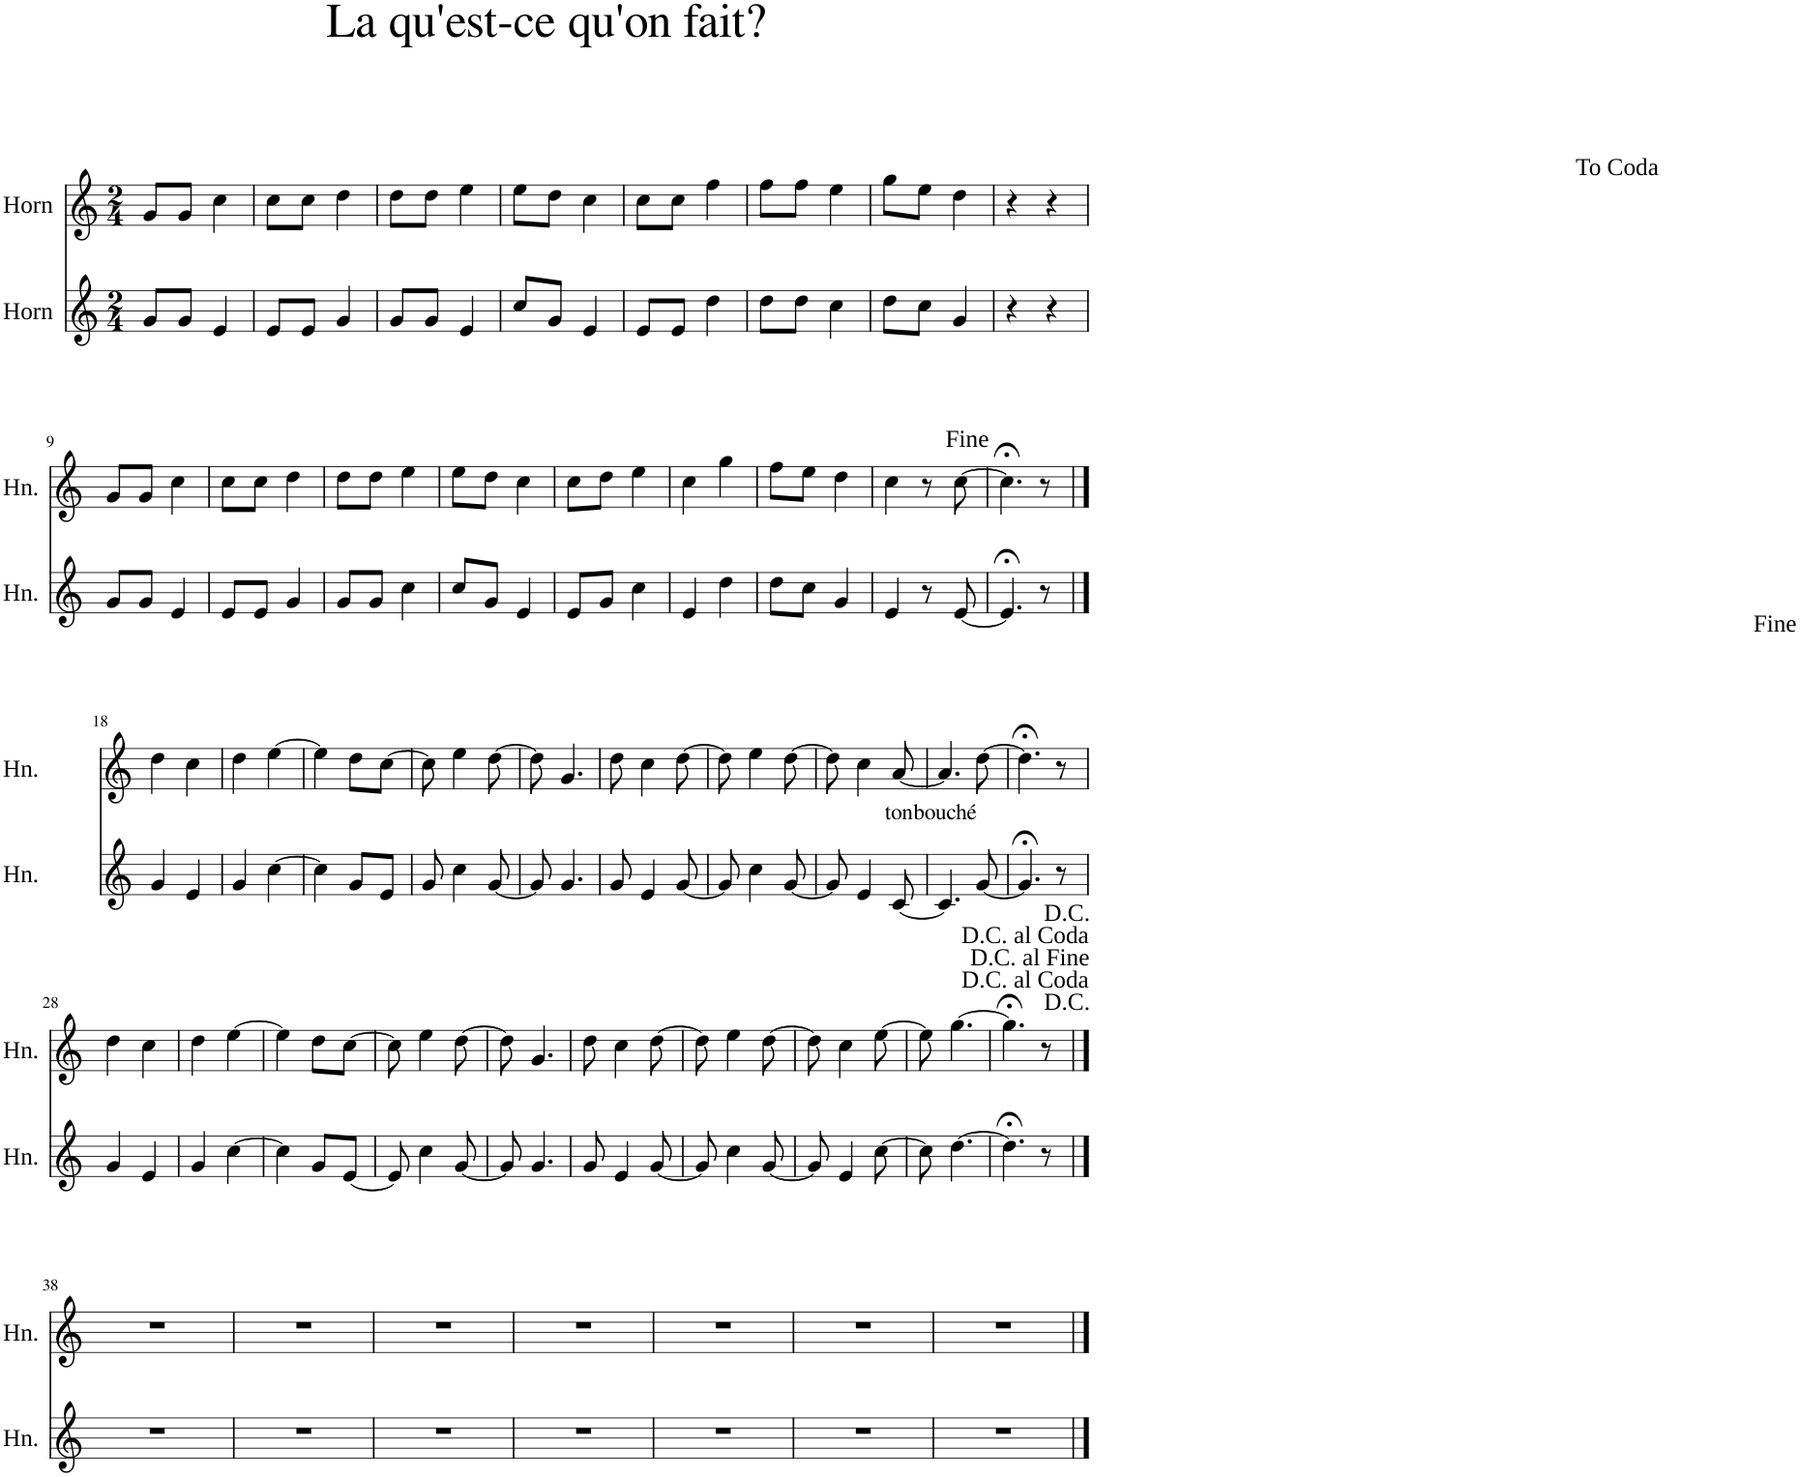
**kern	**kern	**text
*part2	*part1	*part1
*staff2	*staff1	*staff1
*I"Horn	*I"Horn	*
*I'Hn.	*I'Hn.	*
*clefG2	*clefG2	*
*Trd4c7	*Trd4c7	*
*k[]	*k[]	*
*M2/4	*M2/4	*
=1	=1	=1
8g/L	8g/L	.
8g/J	8g/J	.
4e/	4cc\	.
!	!LO:TX:a:t=<font face="Times New Roman"/>To Coda	!
=2	=2	=2
8e/L	8cc\L	.
8e/J	8cc\J	.
4g/	4dd\	.
=3	=3	=3
8g/L	8dd\L	.
8g/J	8dd\J	.
4e/	4ee\	.
=4	=4	=4
8cc/L	8ee\L	.
8g/J	8dd\J	.
4e/	4cc\	.
=5	=5	=5
8e/L	8cc\L	.
8e/J	8cc\J	.
4dd\	4ff\	.
=6	=6	=6
8dd\L	8ff\L	.
8dd\J	8ff\J	.
4cc\	4ee\	.
=7	=7	=7
8dd\L	8gg\L	.
8cc\J	8ee\J	.
4g/	4dd\	.
=8	=8	=8
4r	4r	.
4r	4r	.
!!LO:LB:g=z
=9	=9	=9
8g/L	8g/L	.
8g/J	8g/J	.
4e/	4cc\	.
=10	=10	=10
8e/L	8cc\L	.
8e/J	8cc\J	.
4g/	4dd\	.
=11	=11	=11
8g/L	8dd\L	.
8g/J	8dd\J	.
4cc\	4ee\	.
=12	=12	=12
8cc/L	8ee\L	.
8g/J	8dd\J	.
4e/	4cc\	.
=13	=13	=13
8e/L	8cc\L	.
8g/J	8dd\J	.
4cc\	4ee\	.
=14	=14	=14
4e/	4cc\	.
4dd\	4gg\	.
=15	=15	=15
8dd\L	8ff\L	.
8cc\J	8ee\J	.
4g/	4dd\	.
=16	=16	=16
4e/	4cc\	.
8r	8r	.
[8e/	[8cc\	.
!	!LO:TX:a:t=<font face="Times New Roman"/>Fine	!
=17	=17	=17
4.e;</]	4.cc;<\]	.
8r	8r	.
!!LO:LB:g=z
==18	==18	==18
4g/	4dd\	.
4e/	4cc\	.
=19	=19	=19
4g/	4dd\	.
[4cc\	[4ee\	.
=20	=20	=20
4cc\]	4ee\]	.
8g/L	8dd\L	.
8e/J	[8cc\J	.
=21	=21	=21
8g/	8cc\]	.
4cc\	4ee\	.
[8g/	[8dd\	.
=22	=22	=22
8g/]	8dd\]	.
4.g/	4.g/	.
=23	=23	=23
8g/	8dd\	.
4e/	4cc\	.
[8g/	[8dd\	.
=24	=24	=24
8g/]	8dd\]	.
4cc\	4ee\	.
[8g/	[8dd\	.
=25	=25	=25
8g/]	8dd\]	.
4e/	4cc\	.
!	!	!LO:LY:b
[8c/	[8a/	ton
=26	=26	=26
!	!	!LO:LY:b
4.c/]	4.a/]	bouché
[8g/	[8dd\	.
=27	=27	=27
4.g;</]	4.dd;<\]	.
8r	8r	.
!	!LO:TX:a:t=<font face="Times New Roman"/>Fine	!
!!LO:LB:g=z
=28	=28	=28
4g/	4dd\	.
4e/	4cc\	.
=29	=29	=29
4g/	4dd\	.
[4cc\	[4ee\	.
=30	=30	=30
4cc\]	4ee\]	.
8g/L	8dd\L	.
[8e/J	[8cc\J	.
=31	=31	=31
8e/]	8cc\]	.
4cc\	4ee\	.
[8g/	[8dd\	.
=32	=32	=32
8g/]	8dd\]	.
4.g/	4.g/	.
=33	=33	=33
8g/	8dd\	.
4e/	4cc\	.
[8g/	[8dd\	.
=34	=34	=34
8g/]	8dd\]	.
4cc\	4ee\	.
[8g/	[8dd\	.
=35	=35	=35
8g/]	8dd\]	.
4e/	4cc\	.
[8cc\	[8ee\	.
=36	=36	=36
8cc\]	8ee\]	.
[4.dd\	[4.gg\	.
=37	=37	=37
4.dd;<\]	4.gg;<\]	.
8r	8r	.
!	!LO:TX:a:t=<font face="Times New Roman"/>D.C.	!
!	!LO:TX:a:t=<font face="Times New Roman"/>D.C. al Coda	!
!	!LO:TX:a:t=<font face="Times New Roman"/>D.C. al Fine	!
!	!LO:TX:a:t=<font face="Times New Roman"/>D.C. al Coda	!
!	!LO:TX:a:t=<font face="Times New Roman"/>D.C.	!
!!LO:LB:g=z
==38	==38	==38
2r	2r	.
=39	=39	=39
2r	2r	.
=40	=40	=40
2r	2r	.
=41	=41	=41
2r	2r	.
=42	=42	=42
2r	2r	.
=43	=43	=43
2r	2r	.
=44	=44	=44
2r	2r	.
==	==	==
*-	*-	*-
